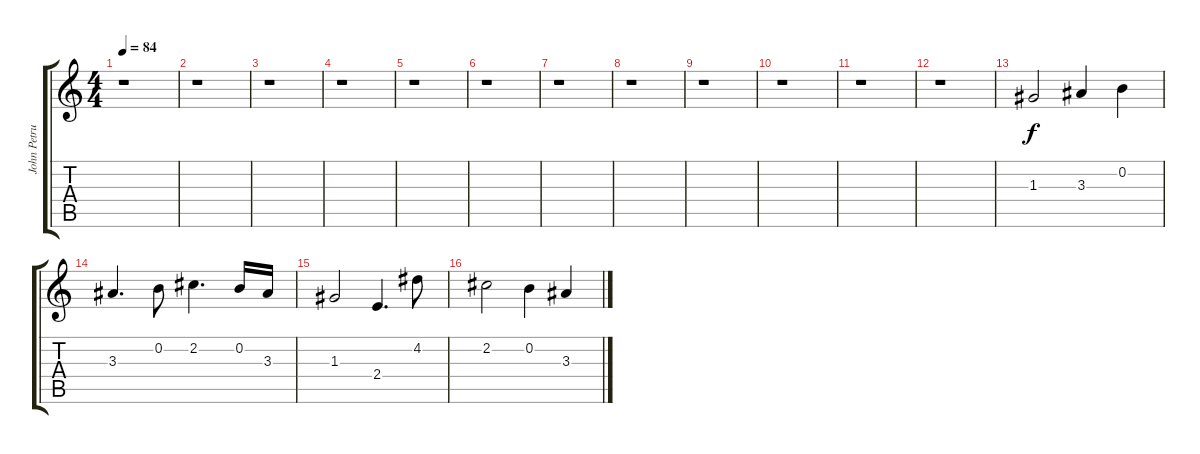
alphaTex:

\track ("John Petrucci" "John Petru") {instrument acousticguitarsteel}
\staff {score tabs}
\tuning (E4 B3 G3 D3 A2 E2) {hide}
\ts (4 4)
\tempo 84
\clef g2
\ks c
r.1{dy f} |
r.1 |
r.1 |
r.1 |
r.1 |
r.1 |
r.1 |
r.1 |
r.1 |
r.1 |
r.1 |
r.1 |
1.3.2 3.3.4 0.2.4 |
3.3.4{d} 0.2.8 2.2.4{d} 0.2.16 3.3.16 |
1.3.2 2.4.4{d} 4.2.8 |
2.2.2 0.2.4 3.3.4
